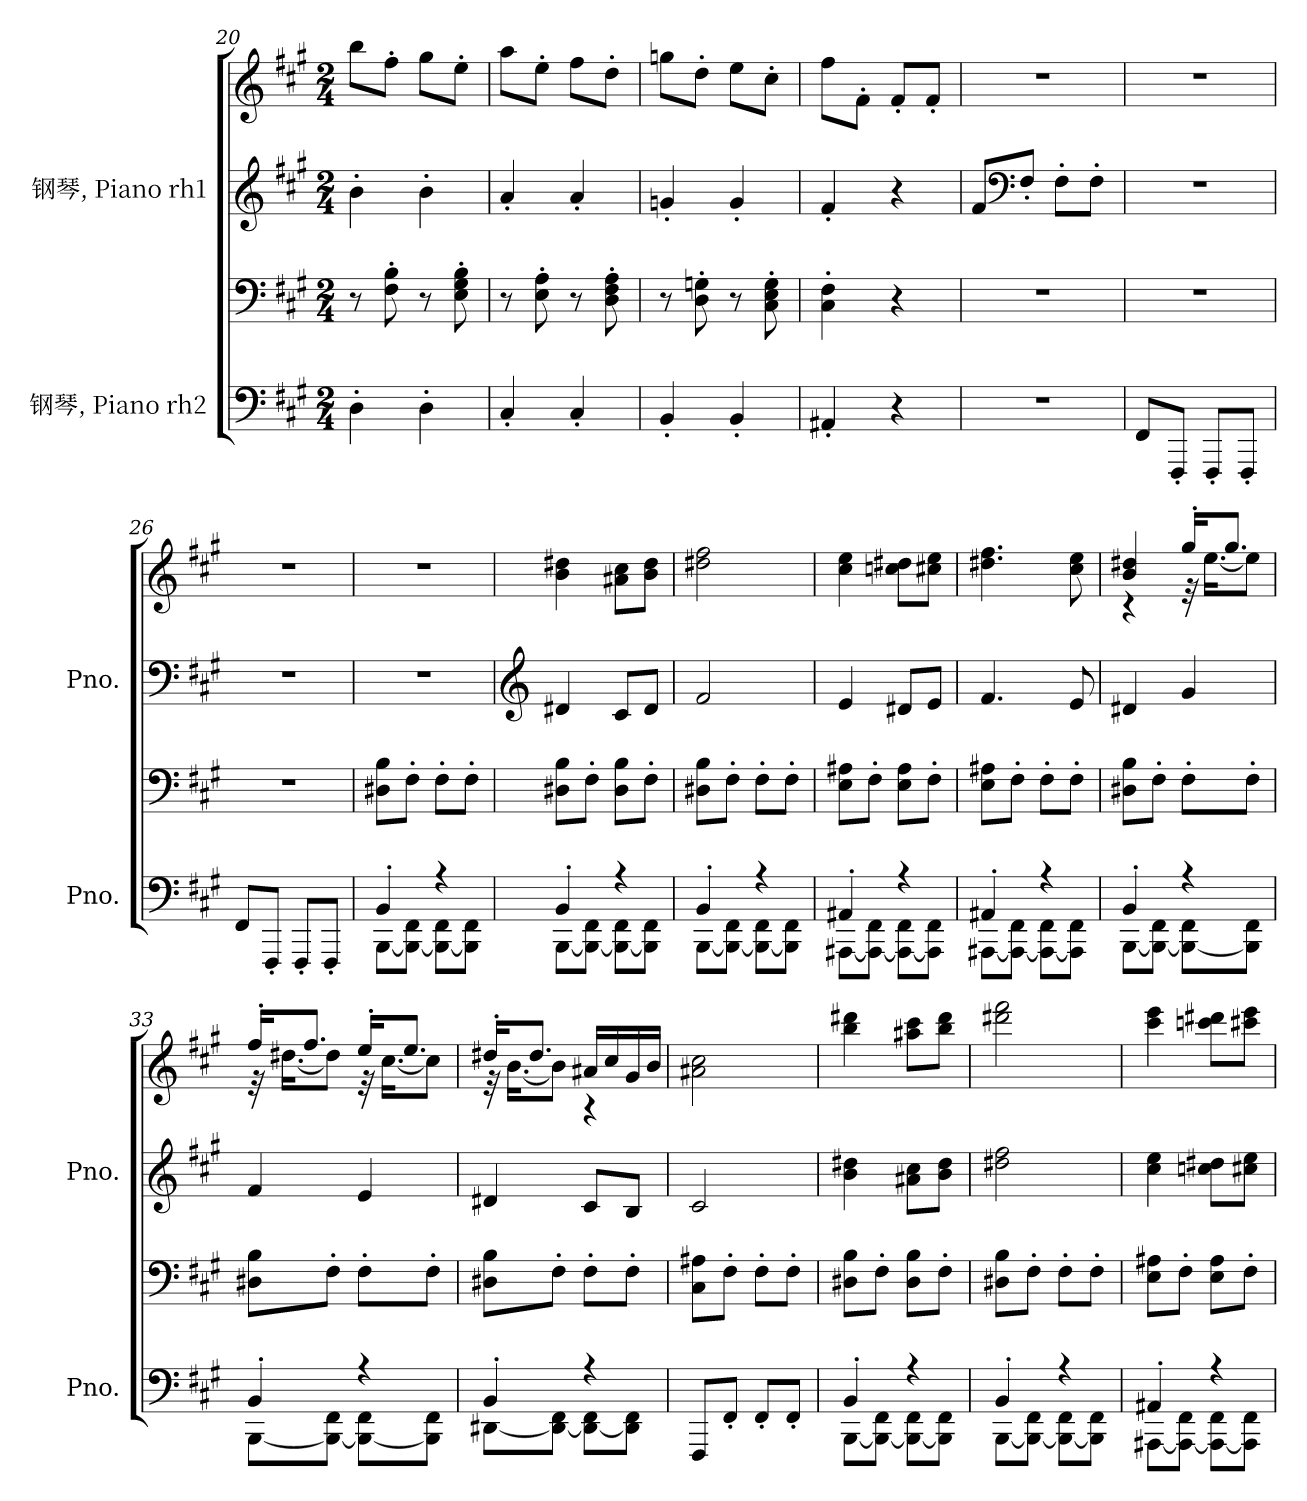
**kern	**kern	**kern	**kern
*part2	*part2	*part1	*part1
*staff4	*staff3	*staff2	*staff1
*I"钢琴, Piano rh2	*	*I"钢琴, Piano rh1	*
*I'Pno.	*	*I'Pno.	*
*clefF4	*clefF4	*clefG2	*clefG2
*k[f#c#g#]	*k[f#c#g#]	*k[f#c#g#]	*k[f#c#g#]
*M2/4	*M2/4	*M2/4	*M2/4
=20	=20	=20	=20
4D'\	8r	4b'\	8bb\L
.	8F#\' 8B\'	.	8ff#'\J
4D'\	8r	4b'\	8gg#\L
.	8E\' 8G#\' 8B\'	.	8ee'\J
=21	=21	=21	=21
4C#'/	8r	4a'/	8aa\L
.	8E\' 8A\'	.	8ee'\J
4C#'/	8r	4a'/	8ff#\L
.	8D\' 8F#\' 8A\'	.	8dd'\J
!!LO:LB:g=z
=22	=22	=22	=22
4BB'/	8r	4gn'/	8ggn\L
.	8D\' 8Gn\'	.	8dd'\J
4BB'/	8r	4g'/	8ee\L
.	8C#\' 8E\' 8G\'	.	8cc#'\J
=23	=23	=23	=23
4AA#X'/	4C#\' 4F#\'	4f#'/	8ff#\L
.	.	.	8f#'\J
4r	4r	4r	8f#'/L
.	.	.	8f#'/J
=24	=24	=24	=24
2r	2r	8f#/L	2r
*	*	*clefF4	*
.	.	8F#'/J	.
.	.	8F#'\L	.
.	.	8F#'\J	.
=25	=25	=25	=25
8FF#/L	2r	2r	2r
8FFF#'/J	.	.	.
8FFF#'/L	.	.	.
8FFF#'/J	.	.	.
=26	=26	=26	=26
8FF#/L	2r	2r	2r
8FFF#'/J	.	.	.
8FFF#'/L	.	.	.
8FFF#'/J	.	.	.
=27	=27	=27	=27
*^	*	*	*
4BB'/	[8BBB\L	8D#X\ 8B\L	2r	2r
.	8BBB\_ 8FF#\J	8F#'\J	.	.
4r	8BBB\_ 8FF#\L	8F#'\L	.	.
.	8BBB\] 8FF#\J	8F#'\J	.	.
!!LO:LB:g=z
=28	=28	=28	=28	=28
*	*	*	*clefG2	*
4BB'/	[8BBB\L	8D#X\ 8B\L	4d#X/	4b\ 4dd#X\
.	8BBB\_ 8FF#\J	8F#'\J	.	.
4r	8BBB\_ 8FF#\L	8D#\ 8B\L	8c#/L	8a#X\ 8cc#\L
.	8BBB\] 8FF#\J	8F#'\J	8d#/J	8b\ 8dd#\J
=29	=29	=29	=29	=29
4BB'/	[8BBB\L	8D#X\ 8B\L	2f#/	2dd#X\ 2ff#\
.	8BBB\_ 8FF#\J	8F#'\J	.	.
4r	8BBB\_ 8FF#\L	8F#'\L	.	.
.	8BBB\] 8FF#\J	8F#'\J	.	.
=30	=30	=30	=30	=30
4AA#X'/	[8AAA#X\L	8E\ 8A#X\L	4e/	4cc#\ 4ee\
.	8AAA#\_ 8FF#\J	8F#'\J	.	.
4r	8AAA#\_ 8FF#\L	8E\ 8A#\L	8d#X/L	8ccn\ 8dd#X\L
.	8AAA#\] 8FF#\J	8F#'\J	8e/J	8cc#X\ 8ee\J
=31	=31	=31	=31	=31
4AA#X'/	[8AAA#X\L	8E\ 8A#X\L	4.f#/	4.dd#X\ 4.ff#\
.	8AAA#\_ 8FF#\J	8F#'\J	.	.
4r	8AAA#\_ 8FF#\L	8F#'\L	.	.
.	8AAA#\] 8FF#\J	8F#'\J	8e/	8cc#\ 8ee\
=32	=32	=32	=32	=32
*	*	*	*	*^
4BB'/	[8BBB\L	8D#X\ 8B\L	4d#X/	4b/ 4dd#X/	4r
.	8BBB\_ 8FF#\J	8F#'\J	.	.	.
4r	8BBB\_ 8FF#\L	8F#'\L	4g#/	16gg#'/KL	32r
.	.	.	.	.	[16.ee\KL
.	.	.	.	8.gg#/J	.
.	8BBB\] 8FF#\J	8F#'\J	.	.	8ee\J]
!!LO:PB:g=z	!!
=33	=33	=33	=33	=33	=33
4BB'/	[8BBB\L	8D#X\ 8B\L	4f#/	16ff#'/KL	32r
.	.	.	.	.	[16.dd#X\KL
.	.	.	.	8.ff#/J	.
.	8BBB\_ 8FF#\J	8F#'\J	.	.	8dd#\J]
4r	8BBB\_ 8FF#\L	8F#'\L	4e/	16ee'/KL	32r
.	.	.	.	.	[16.cc#\KL
.	.	.	.	8.ee/J	.
.	8BBB\] 8FF#\J	8F#'\J	.	.	8cc#\J]
=34	=34	=34	=34	=34	=34
4BB'/	[8DD#X\L	8D#X\ 8B\L	4d#X/	16dd#X'/KL	32r
.	.	.	.	.	[16.b\KL
.	.	.	.	8.dd#/J	.
.	8DD#\_ 8FF#\J	8F#'\J	.	.	8b\J]
4r	8DD#\_ 8FF#\L	8F#'\L	8c#/L	16a#X/LL	4r
.	.	.	.	16cc#/	.
.	8DD#\] 8FF#\J	8F#'\J	8B/J	16g#/	.
.	.	.	.	16b/JJ	.
*v	*v	*	*	*v	*v
=35	=35	=35	=35
8FFF#/L	8C#\ 8A#X\L	2c#/	2a#X\ 2cc#\
8FF#'/J	8F#'\J	.	.
8FF#'/L	8F#'\L	.	.
8FF#'/J	8F#'\J	.	.
=36	=36	=36	=36
*^	*	*	*
4BB'/	[8BBB\L	8D#X\ 8B\L	4b\ 4dd#X\	4bb\ 4ddd#X\
.	8BBB\_ 8FF#\J	8F#'\J	.	.
4r	8BBB\_ 8FF#\L	8D#\ 8B\L	8a#X\ 8cc#\L	8aa#X\ 8ccc#\L
.	8BBB\] 8FF#\J	8F#'\J	8b\ 8dd#\J	8bb\ 8ddd#\J
!!LO:LB:g=z
=37	=37	=37	=37	=37
4BB'/	[8BBB\L	8D#X\ 8B\L	2dd#X\ 2ff#\	2ddd#X\ 2fff#\
.	8BBB\_ 8FF#\J	8F#'\J	.	.
4r	8BBB\_ 8FF#\L	8F#'\L	.	.
.	8BBB\] 8FF#\J	8F#'\J	.	.
=38	=38	=38	=38	=38
4AA#X'/	[8AAA#X\L	8E\ 8A#X\L	4cc#\ 4ee\	4ccc#\ 4eee\
.	8AAA#\_ 8FF#\J	8F#'\J	.	.
4r	8AAA#\_ 8FF#\L	8E\ 8A#\L	8ccn\ 8dd#X\L	8cccn\ 8ddd#X\L
.	8AAA#\] 8FF#\J	8F#'\J	8cc#X\ 8ee\J	8ccc#X\ 8eee\J
*v	*v	*	*	*
=	=	=	=
*-	*-	*-	*-
